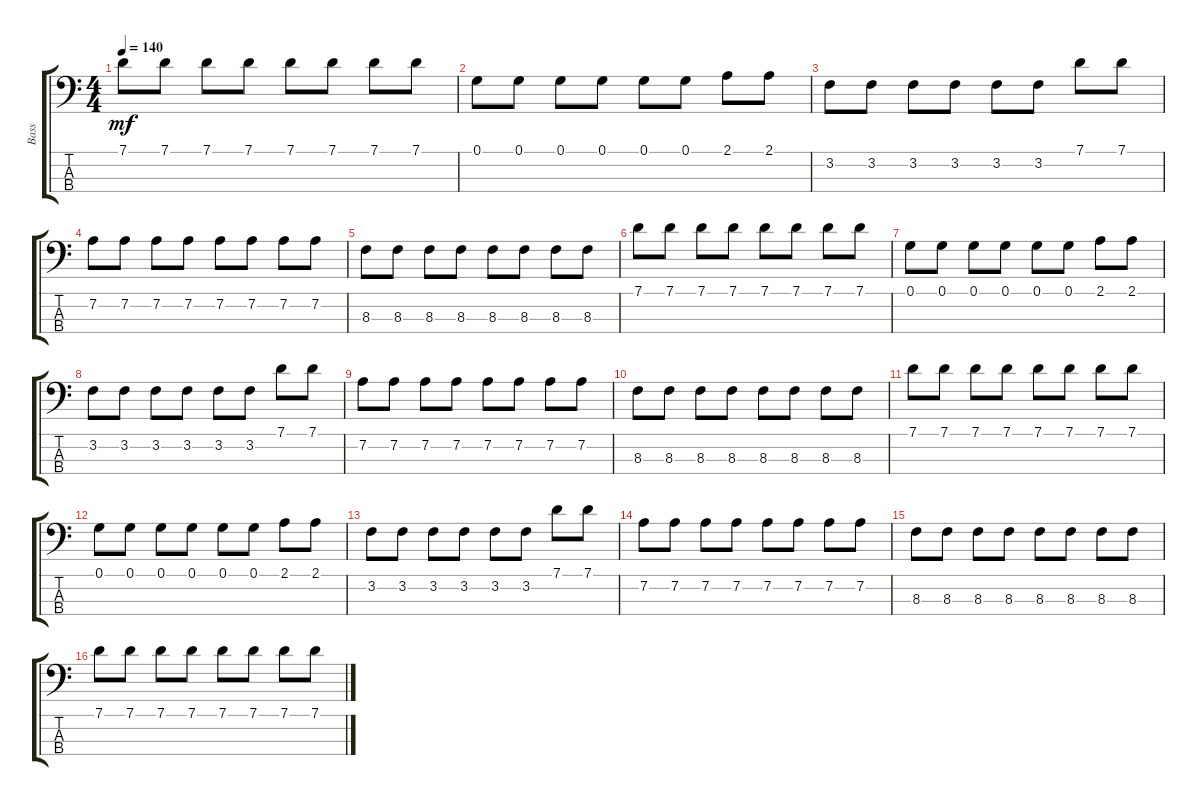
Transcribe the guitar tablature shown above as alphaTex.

\track ("Bass" "Bass") {instrument electricbassfinger}
\staff {score tabs}
\tuning (G2 D2 A1 E1) {hide}
\ts (4 4)
\tempo 140
\clef f4
\ks c
7.1.8{dy mf} 7.1.8 7.1.8 7.1.8 7.1.8 7.1.8 7.1.8 7.1.8 |
0.1.8 0.1.8 0.1.8 0.1.8 0.1.8 0.1.8 2.1.8 2.1.8 |
3.2.8 3.2.8 3.2.8 3.2.8 3.2.8 3.2.8 7.1.8 7.1.8 |
7.2.8 7.2.8 7.2.8 7.2.8 7.2.8 7.2.8 7.2.8 7.2.8 |
8.3.8 8.3.8 8.3.8 8.3.8 8.3.8 8.3.8 8.3.8 8.3.8 |
7.1.8 7.1.8 7.1.8 7.1.8 7.1.8 7.1.8 7.1.8 7.1.8 |
0.1.8 0.1.8 0.1.8 0.1.8 0.1.8 0.1.8 2.1.8 2.1.8 |
3.2.8 3.2.8 3.2.8 3.2.8 3.2.8 3.2.8 7.1.8 7.1.8 |
7.2.8 7.2.8 7.2.8 7.2.8 7.2.8 7.2.8 7.2.8 7.2.8 |
8.3.8 8.3.8 8.3.8 8.3.8 8.3.8 8.3.8 8.3.8 8.3.8 |
7.1.8 7.1.8 7.1.8 7.1.8 7.1.8 7.1.8 7.1.8 7.1.8 |
0.1.8 0.1.8 0.1.8 0.1.8 0.1.8 0.1.8 2.1.8 2.1.8 |
3.2.8 3.2.8 3.2.8 3.2.8 3.2.8 3.2.8 7.1.8 7.1.8 |
7.2.8 7.2.8 7.2.8 7.2.8 7.2.8 7.2.8 7.2.8 7.2.8 |
8.3.8 8.3.8 8.3.8 8.3.8 8.3.8 8.3.8 8.3.8 8.3.8 |
7.1.8 7.1.8 7.1.8 7.1.8 7.1.8 7.1.8 7.1.8 7.1.8
